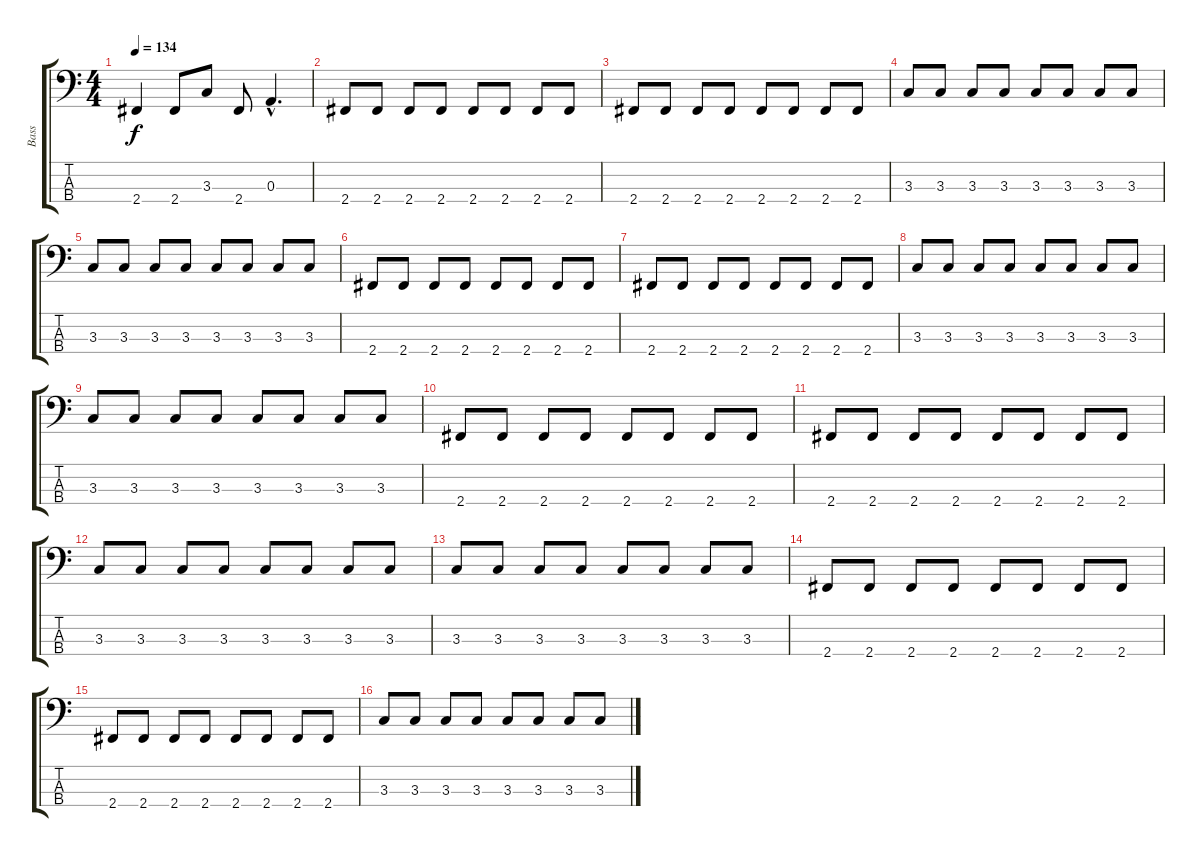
\track ("Bass" "Bass") {instrument electricbasspick}
\staff {score tabs}
\tuning (G2 D2 A1 E1) {hide}
\ts (4 4)
\tempo 134
\clef f4
\ks c
2.4.4{dy f} 2.4.8 3.3.8 2.4.8 0.3{hac}.4{d} |
2.4.8 2.4.8 2.4.8 2.4.8 2.4.8 2.4.8 2.4.8 2.4.8 |
2.4.8 2.4.8 2.4.8 2.4.8 2.4.8 2.4.8 2.4.8 2.4.8 |
3.3.8 3.3.8 3.3.8 3.3.8 3.3.8 3.3.8 3.3.8 3.3.8 |
3.3.8 3.3.8 3.3.8 3.3.8 3.3.8 3.3.8 3.3.8 3.3.8 |
2.4.8 2.4.8 2.4.8 2.4.8 2.4.8 2.4.8 2.4.8 2.4.8 |
2.4.8 2.4.8 2.4.8 2.4.8 2.4.8 2.4.8 2.4.8 2.4.8 |
3.3.8 3.3.8 3.3.8 3.3.8 3.3.8 3.3.8 3.3.8 3.3.8 |
3.3.8 3.3.8 3.3.8 3.3.8 3.3.8 3.3.8 3.3.8 3.3.8 |
2.4.8 2.4.8 2.4.8 2.4.8 2.4.8 2.4.8 2.4.8 2.4.8 |
2.4.8 2.4.8 2.4.8 2.4.8 2.4.8 2.4.8 2.4.8 2.4.8 |
3.3.8 3.3.8 3.3.8 3.3.8 3.3.8 3.3.8 3.3.8 3.3.8 |
3.3.8 3.3.8 3.3.8 3.3.8 3.3.8 3.3.8 3.3.8 3.3.8 |
2.4.8 2.4.8 2.4.8 2.4.8 2.4.8 2.4.8 2.4.8 2.4.8 |
2.4.8 2.4.8 2.4.8 2.4.8 2.4.8 2.4.8 2.4.8 2.4.8 |
3.3.8 3.3.8 3.3.8 3.3.8 3.3.8 3.3.8 3.3.8 3.3.8
